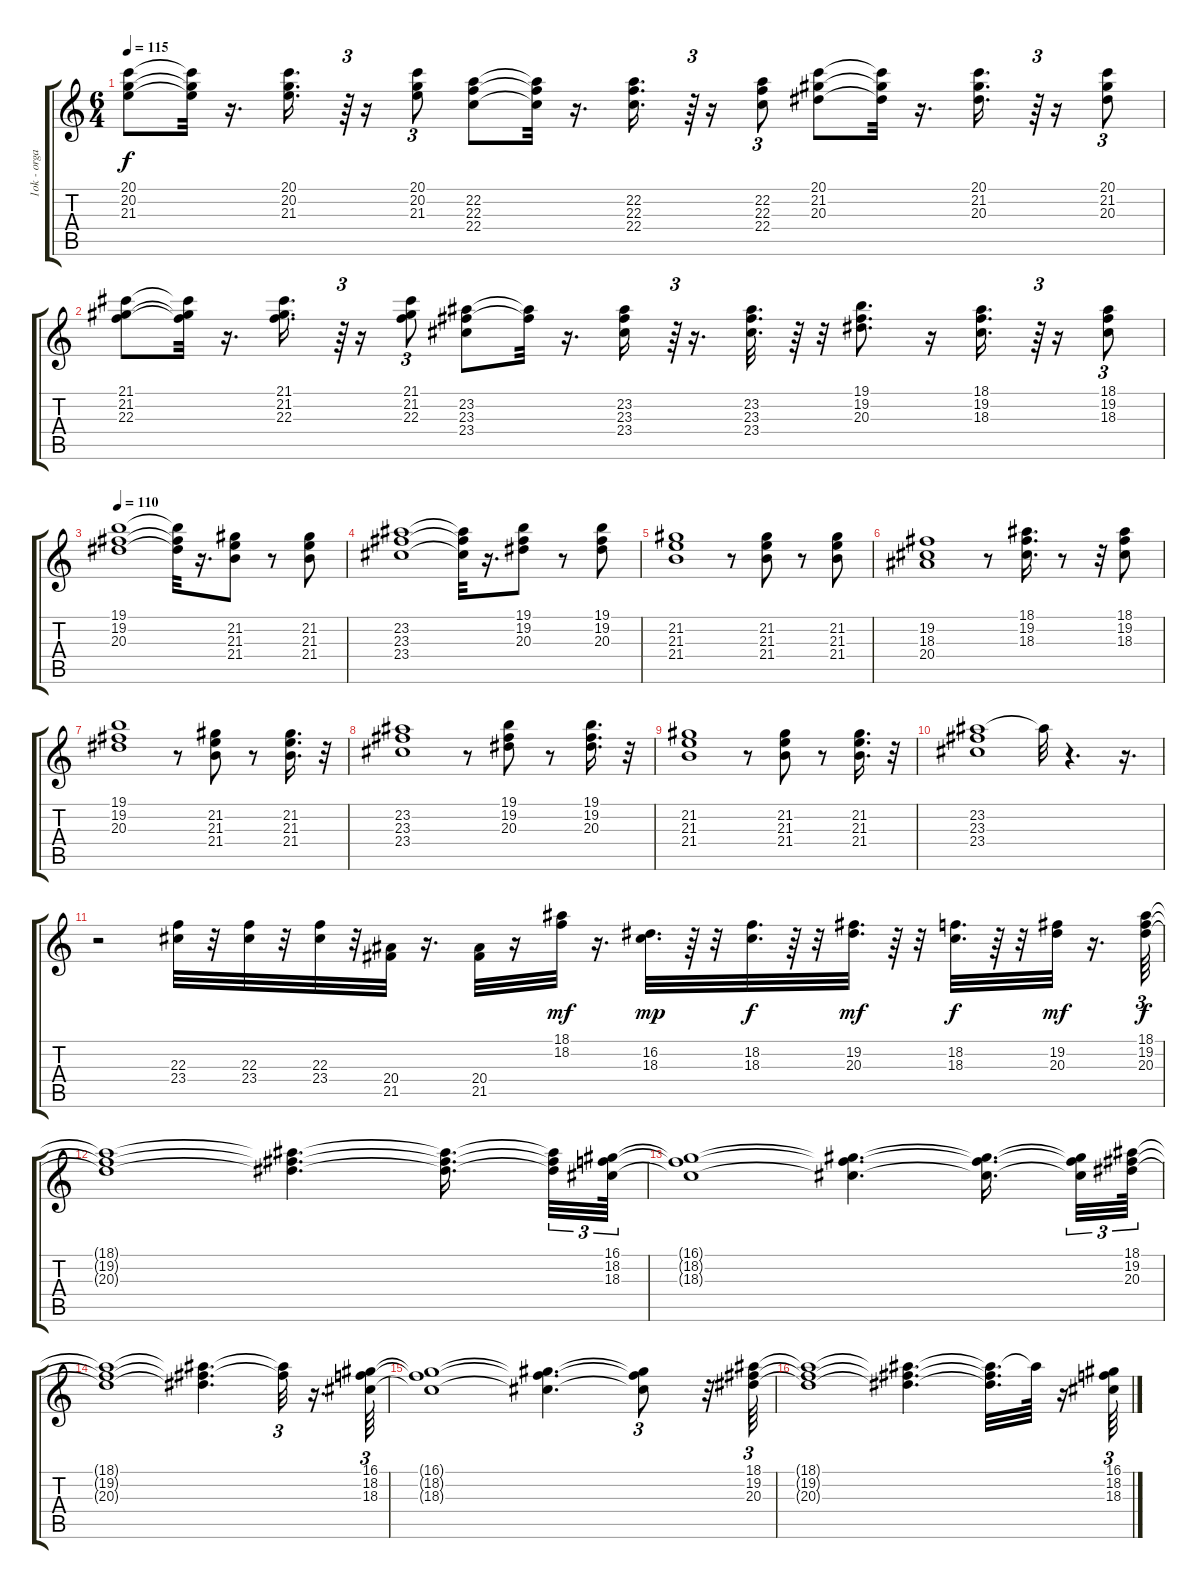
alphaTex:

\track ("1ok - organo hammond" "1ok - orga") {instrument rockorgan}
\staff {score tabs}
\tuning (E4 B3 G3 D3 A2 E2) {hide}
\ts (6 4)
\tempo 115
\clef g2
\ks c
(20.1 20.2 21.3).8{dy f} (20.1{t} 20.2{t} 21.3{t}).32 r.16{d} (20.1 20.2 21.3).16{d} r.64{tu (3 2)} r.16 (20.1 20.2 21.3).8{tu (3 2)} (22.2 22.3 22.4).8 (22.2{t} 22.3{t} 22.4{t}).32 r.16{d} (22.2 22.3 22.4).16{d} r.64{tu (3 2)} r.16 (22.2 22.3 22.4).8{tu (3 2)} (20.1 21.2 20.3).8 (20.1{t} 21.2{t} 20.3{t}).32 r.16{d} (20.1 21.2 20.3).16{d} r.64{tu (3 2)} r.16 (20.1 21.2 20.3).8{tu (3 2)} |
(21.1 21.2 22.3).8 (21.1{t} 21.2{t} 22.3{t}).32 r.16{d} (21.1 21.2 22.3).16{d} r.64{tu (3 2)} r.16 (21.1 21.2 22.3).8{tu (3 2)} (23.2 23.3 23.4).8 (23.2{t} 23.3{t}).32 r.16{d} (23.2 23.3 23.4).16 r.64{tu (3 2)} r.16{d} (23.2 23.3 23.4).32{d} r.64 r.32 (19.1 19.2 20.3).8{d} r.16 (18.1 19.2 18.3).16{d} r.64{tu (3 2)} r.16 (18.1 19.2 18.3).8{tu (3 2)} |
\tempo 110
(19.1 19.2 20.3).1 (19.1{t} 19.2{t} 20.3{t}).32 r.16{d} (21.2 21.3 21.4).8 r.8 (21.2 21.3 21.4).8 |
(23.2 23.3 23.4).1 (23.2{t} 23.3{t} 23.4{t}).32 r.16{d} (19.1 19.2 20.3).8 r.8 (19.1 19.2 20.3).8 |
(21.2 21.3 21.4).1 r.8 (21.2 21.3 21.4).8 r.8 (21.2 21.3 21.4).8 |
(19.2 18.3 20.4).1 r.8 (18.1 19.2 18.3).16{d} r.8 r.32 (18.1 19.2 18.3).8 |
(19.1 19.2 20.3).1 r.8 (21.2 21.3 21.4).8 r.8 (21.2 21.3 21.4).16{d} r.32 |
(23.2 23.3 23.4).1 r.8 (19.1 19.2 20.3).8 r.8 (19.1 19.2 20.3).16{d} r.32 |
(21.2 21.3 21.4).1 r.8 (21.2 21.3 21.4).8 r.8 (21.2 21.3 21.4).16{d} r.32 |
(23.2 23.3 23.4).1 23.2{t}.32 r.4{d} r.16{d} |
r.2 (22.3 23.4).32 r.32 (22.3 23.4).32 r.32 (22.3 23.4).32 r.32 (20.4 21.5).32 r.16{d} (20.4 21.5).32 r.16 (18.1 18.2).32{dy mf} r.16{d} (16.2 18.3).32{d dy mp} r.64 r.32 (18.2 18.3).32{d dy f} r.64 r.32 (19.2 20.3).32{d dy mf} r.64 r.32 (18.2 18.3).32{d dy f} r.64 r.32 (19.2 20.3).32{dy mf} r.16{d} (18.1 19.2 20.3).64{tu (3 2) dy f} |
(18.1{t} 19.2{t} 20.3{t}).1 (18.1{t} 19.2{t} 20.3{t}).4{d} (18.1{t} 19.2{t} 20.3{t}).16{d beam splitsecondary} (18.1{t} 19.2{t} 20.3{t}).32{tu (3 2)} (16.1 18.2 18.3).64{tu (3 2)} |
(16.1{t} 18.2{t} 18.3{t}).1 (16.1{t} 18.2{t} 18.3{t}).4{d} (16.1{t} 18.2{t} 18.3{t}).16{d beam splitsecondary} (16.1{t} 18.2{t} 18.3{t}).32{tu (3 2)} (18.1 19.2 20.3).64{tu (3 2)} |
(18.1{t} 19.2{t} 20.3{t}).1 (18.1{t} 19.2{t} 20.3{t}).4{d} (18.1{t} 19.2{t}).32{tu (3 2)} r.16{d} (16.1 18.2 18.3).64{tu (3 2)} |
(16.1{t} 18.2{t} 18.3{t}).1 (16.1{t} 18.2{t} 18.3{t}).4{d} (16.1{t} 18.2{t} 18.3{t}).8{tu (3 2)} r.32 (18.1 19.2 20.3).64{tu (3 2)} |
(18.1{t} 19.2{t} 20.3{t}).1 (18.1{t} 19.2{t} 20.3{t}).4{d} (18.1{t} 19.2{t} 20.3{t}).32{d} 18.1{t}.64 r.16 (16.1 18.2 18.3).64{tu (3 2)}
